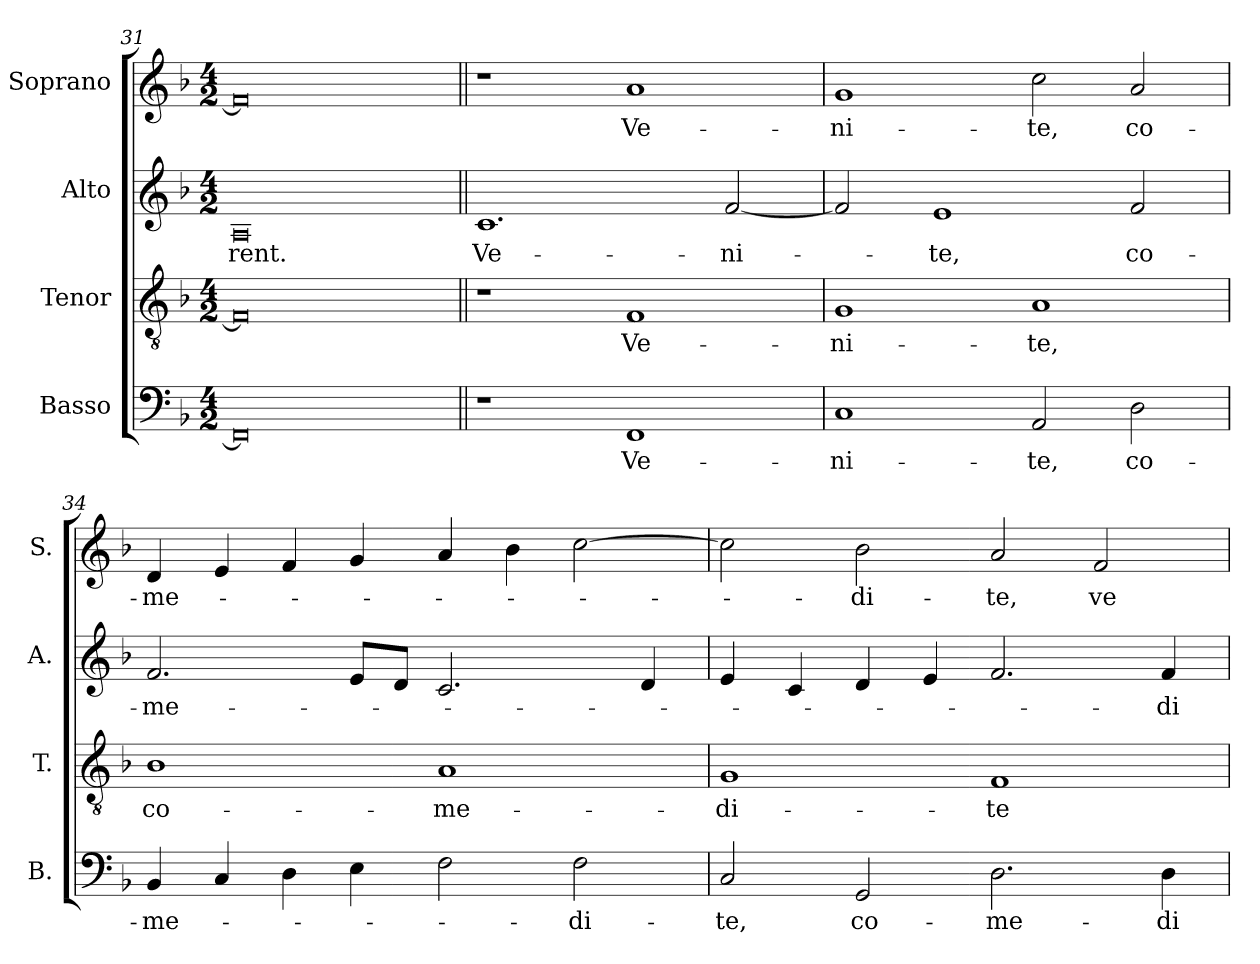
**kern	**text	**kern	**text	**kern	**text	**kern	**text
*part4	*part4	*part3	*part3	*part2	*part2	*part1	*part1
*staff4	*staff4	*staff3	*staff3	*staff2	*staff2	*staff1	*staff1
*I"Basso	*	*I"Tenor	*	*I"Alto	*	*I"Soprano	*
*I'B.	*	*I'T.	*	*I'A.	*	*I'S.	*
*clefF4	*	*clefGv2	*	*clefG2	*	*clefG2	*
*	*	*ITrd7c12	*	*	*	*	*
*k[b-]	*	*k[b-]	*	*k[b-]	*	*k[b-]	*
*F:	*	*F:	*	*F:	*	*F:	*
*M4/2	*	*M4/2	*	*M4/2	*	*M4/2	*
=31	=31	=31	=31	=31	=31	=31	=31
!	!	!	!	!	!LO:LY:b:color=#000000	!	!
0FFi]	.	0FFi]	.	0Ai	-rent.	0fi]	.
!!LO:PB:g=z
=32||	=32||	=32||	=32||	=32||	=32||	=32||	=32||
!	!	!	!	!	!LO:LY:b:color=#000000	!	!
1r	.	1r	.	1.ci	Ve-	1r	.
!	!LO:LY:b:color=#000000	!	!	!	!	!	!
!	!	!	!LO:LY:b:color=#000000	!	!	!	!
!	!	!	!	!	!	!	!LO:LY:b:color=#000000
1FFi	Ve-	1FFi	Ve-	.	.	1ai	Ve-
!	!	!	!	!	!LO:LY:b:color=#000000	!	!
.	.	.	.	[2fi/	-ni-	.	.
=33	=33	=33	=33	=33	=33	=33	=33
!	!LO:LY:b:color=#000000	!	!	!	!	!	!
!	!	!	!LO:LY:b:color=#000000	!	!	!	!
!	!	!	!	!	!	!	!LO:LY:b:color=#000000
1Ci	-ni-	1GGi	-ni-	2fi/]	.	1gi	-ni-
!	!	!	!	!	!LO:LY:b:color=#000000	!	!
.	.	.	.	1ei	-te,	.	.
!	!LO:LY:b:color=#000000	!	!	!	!	!	!
!	!	!	!LO:LY:b:color=#000000	!	!	!	!
!	!	!	!	!	!	!	!LO:LY:b:color=#000000
2AAi/	-te,	1AAi	-te,	.	.	2cci\	-te,
!	!LO:LY:b:color=#000000	!	!	!	!	!	!
!	!	!	!	!	!LO:LY:b:color=#000000	!	!
!	!	!	!	!	!	!	!LO:LY:b:color=#000000
2Di\	co-	.	.	2fi/	co-	2ai/	co-
=34	=34	=34	=34	=34	=34	=34	=34
!	!LO:LY:b:color=#000000	!	!	!	!	!	!
!	!	!	!LO:LY:b:color=#000000	!	!	!	!
!	!	!	!	!	!LO:LY:b:color=#000000	!	!
!	!	!	!	!	!	!	!LO:LY:b:color=#000000
4BB-i/	-me-	1BB-i	co-	2.fi/	-me-	4di/	-me-
4Ci/	.	.	.	.	.	4ei/	.
4Di\	.	.	.	.	.	4fi/	.
4Ei\	.	.	.	8ei/L	.	4gi/	.
.	.	.	.	8di/J	.	.	.
!	!	!	!LO:LY:b:color=#000000	!	!	!	!
2Fi\	.	1AAi	-me-	2.ci/	.	4ai/	.
.	.	.	.	.	.	4b-i\	.
!	!LO:LY:b:color=#000000	!	!	!	!	!	!
2Fi\	-di-	.	.	.	.	[2cci\	.
.	.	.	.	4di/	.	.	.
=35	=35	=35	=35	=35	=35	=35	=35
!	!LO:LY:b:color=#000000	!	!	!	!	!	!
!	!	!	!LO:LY:b:color=#000000	!	!	!	!
2Ci/	-te,	1GGi	-di-	4ei/	.	2cci\]	.
.	.	.	.	4ci/	.	.	.
!	!LO:LY:b:color=#000000	!	!	!	!	!	!
!	!	!	!	!	!	!	!LO:LY:b:color=#000000
2GGi/	co-	.	.	4di/	.	2b-i\	-di-
.	.	.	.	4ei/	.	.	.
!	!LO:LY:b:color=#000000	!	!	!	!	!	!
!	!	!	!LO:LY:b:color=#000000	!	!	!	!
!	!	!	!	!	!	!	!LO:LY:b:color=#000000
2.Di\	-me-	1FFi	-te	2.fi/	.	2ai/	-te,
!	!	!	!	!	!	!	!LO:LY:b:color=#000000
.	.	.	.	.	.	2fi/	ve-
!	!LO:LY:b:color=#000000	!	!	!	!	!	!
!	!	!	!	!	!LO:LY:b:color=#000000	!	!
4Di\	-di-	.	.	4fi/	-di-	.	.
=	=	=	=	=	=	=	=
*-	*-	*-	*-	*-	*-	*-	*-
